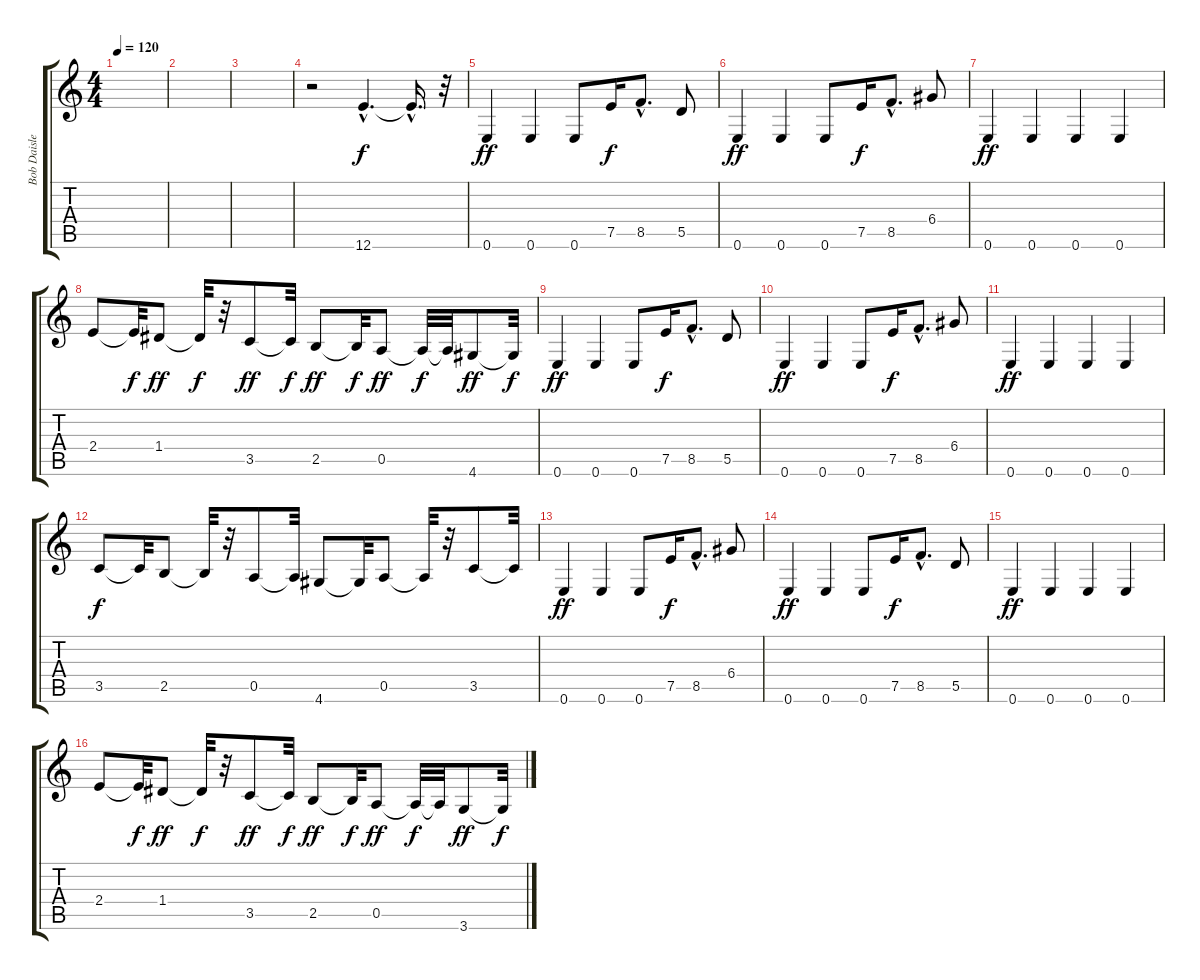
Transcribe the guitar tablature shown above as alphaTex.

\track ("Bob Daisley" "Bob Daisle") {instrument electricbassfinger}
\staff {score tabs}
\tuning (E4 B3 G3 D3 A2 E2) {hide}
\ts (4 4)
\tempo 120
\clef g2
\ks c
|
|
|
r.2 12.6{hac}.4{d} 12.6{hac t}.16{d} r.32 |
0.6.4{dy ff} 0.6.4 0.6.8 7.5.16{dy f} 8.5{hac}.8{d} 5.5.8 |
0.6.4{dy ff} 0.6.4 0.6.8 7.5.16{dy f} 8.5{hac}.8{d} 6.4.8 |
0.6.4{dy ff} 0.6.4 0.6.4 0.6.4 |
2.4.8 2.4{t}.32{dy f} 1.4.8{dy ff} 1.4{t}.32{dy f} r.32 3.5.8{dy ff} 3.5{t}.32{dy f} 2.5.8{dy ff} 2.5{t}.32{dy f} 0.5.8{dy ff} 0.5{t}.32{dy f} 0.5{t}.32 4.6.8{dy ff} 4.6{t}.32{dy f} |
0.6.4{dy ff} 0.6.4 0.6.8 7.5.16{dy f} 8.5{hac}.8{d} 5.5.8 |
0.6.4{dy ff} 0.6.4 0.6.8 7.5.16{dy f} 8.5{hac}.8{d} 6.4.8 |
0.6.4{dy ff} 0.6.4 0.6.4 0.6.4 |
3.5.8{dy f} 3.5{t}.32 2.5.8 2.5{t}.32 r.32 0.5.8 0.5{t}.32 4.6.8 4.6{t}.32 0.5.8 0.5{t}.32 r.32 3.5.8 3.5{t}.32 |
0.6.4{dy ff} 0.6.4 0.6.8 7.5.16{dy f} 8.5{hac}.8{d} 6.4.8 |
0.6.4{dy ff} 0.6.4 0.6.8 7.5.16{dy f} 8.5{hac}.8{d} 5.5.8 |
0.6.4{dy ff} 0.6.4 0.6.4 0.6.4 |
2.4.8 2.4{t}.32{dy f} 1.4.8{dy ff} 1.4{t}.32{dy f} r.32 3.5.8{dy ff} 3.5{t}.32{dy f} 2.5.8{dy ff} 2.5{t}.32{dy f} 0.5.8{dy ff} 0.5{t}.32{dy f} 0.5{t}.32 3.6.8{dy ff} 3.6{t}.32{dy f}
